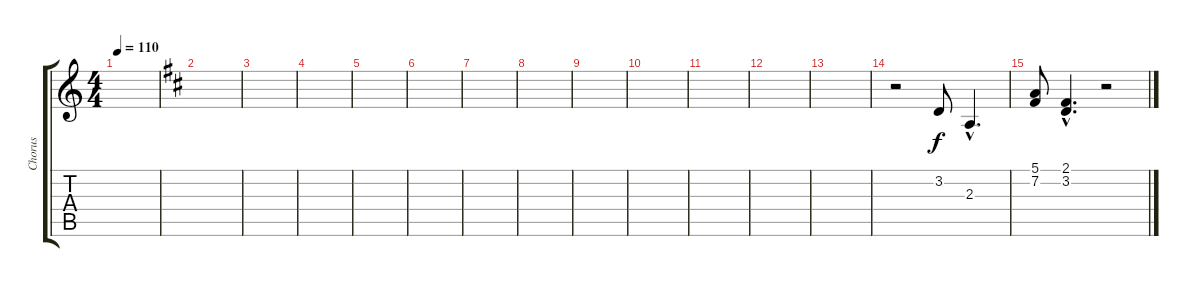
\track ("Chorus" "Chorus") {instrument flute}
\staff {score tabs}
\tuning (E4 B3 G3 D3 A2 E2) {hide}
\ts (4 4)
\tempo 110
\clef g2
\ks c
|
\ks d
|
|
|
|
|
|
|
|
|
|
|
|
r.2 3.2.8 2.3{hac}.4{d} |
(5.1 7.2).8 (2.1{hac} 3.2{hac}).4{d} r.2
